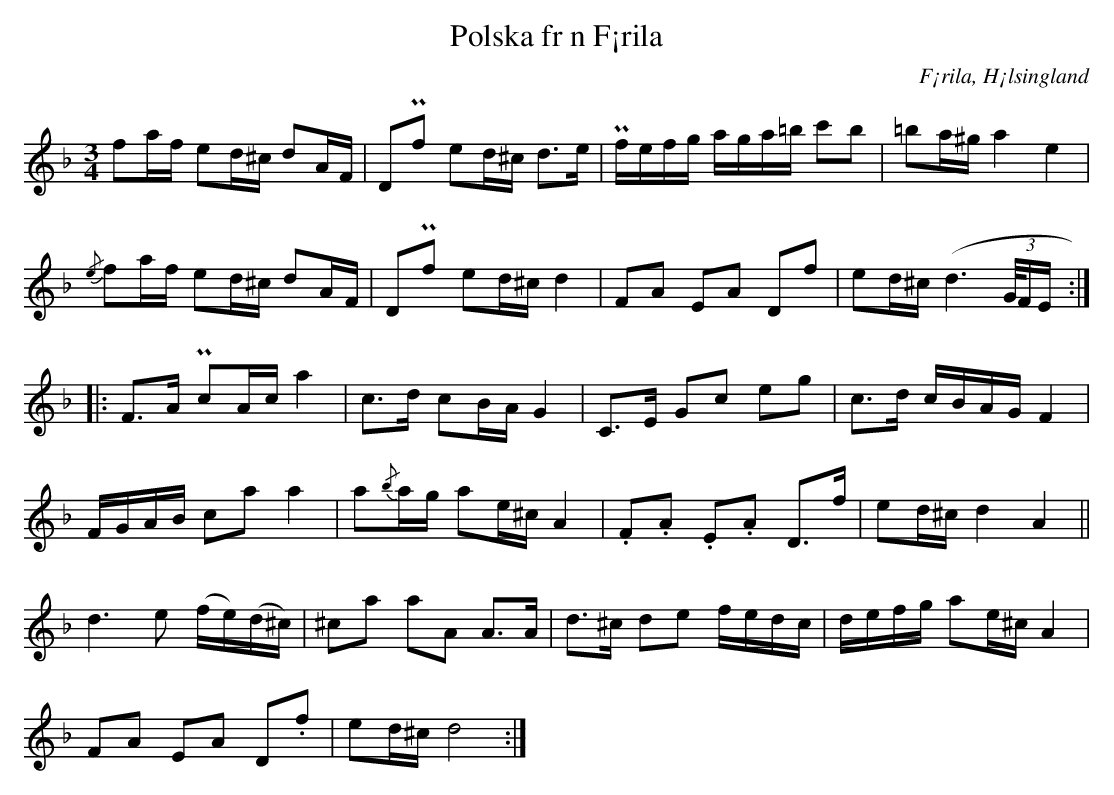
X:1
T: Polska fr n F¡rila
O: F¡rila, H¡lsingland
M: 3/4
L: 1/16
K: Dm
f2af e2d^c d2AF | D2Pf2 e2d^c d2>e2 | Pfefg aga=b c'2b2 | =b2a^g a4 e4 |
{/e}f2af e2d^c d2AF | D2Pf2 e2d^c d4 | F2A2 E2A2 D2f2 | e2d^c (d4>(3GFE ::
F2>A2 Pc2Ac a4 | c2>d2 c2BA G4 | C2>E2 G2c2 e2g2 | c2>d2 cBAG F4 |
FGAB c2a2 a4 | a2{/b}ag a2e^c A4 | .F2.A2 .E2.A2 D2>f2 | e2d^c d4 A4 ||
d6e2 (fe)(d^c) | ^c2a2 a2A2 A2>A2 | d2>^c2 d2e2 fedc | defg a2e^c A4 |
F2A2 E2A2 D2.f2 | e2d^c d8 :|
